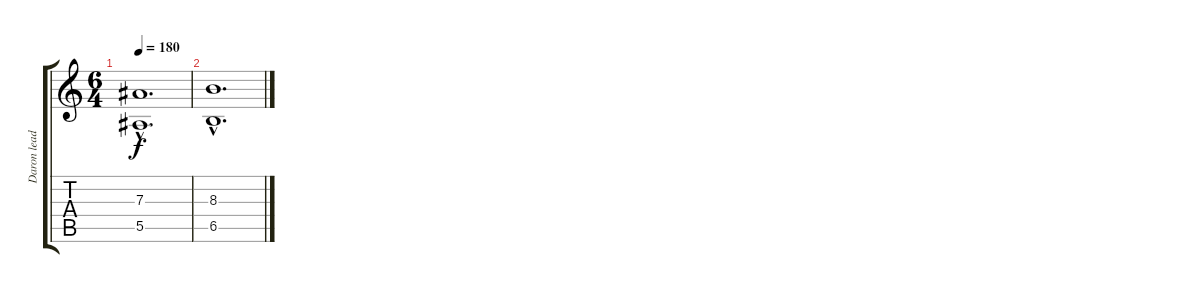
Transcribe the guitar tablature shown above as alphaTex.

\track ("Daron lead" "Daron lead") {instrument distortionguitar}
\staff {score tabs}
\tuning (C4 G3 Eb3 Bb2 F2 C2) {hide}
\ts (6 4)
\tempo 180
\clef g2
\ks c
(7.3{hac} 5.5{hac}).1{d dy f} |
(8.3{hac} 6.5{hac}).1{d}
